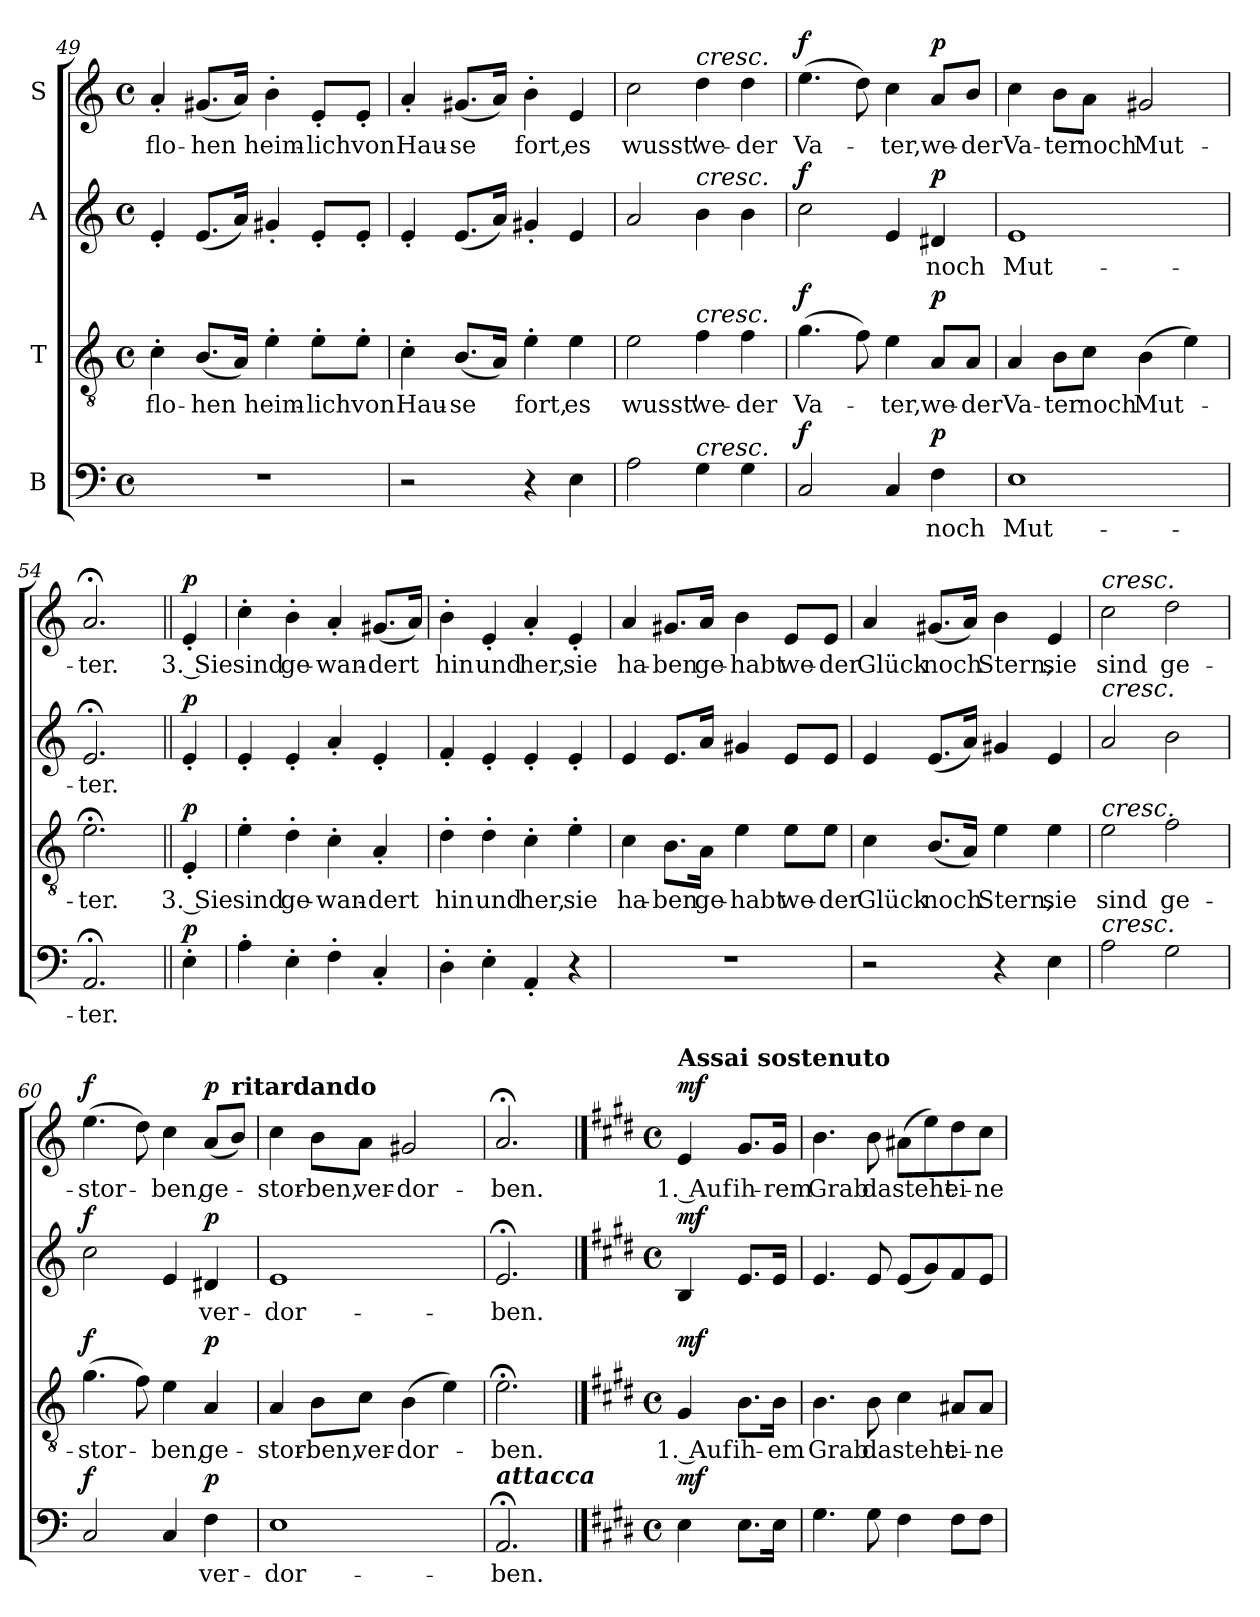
**kern	**text	**dynam	**kern	**text	**dynam	**kern	**text	**dynam	**kern	**text	**dynam
*part4	*part4	*part4	*part3	*part3	*part3	*part2	*part2	*part2	*part1	*part1	*part1
*staff4	*staff4	*staff4	*staff3	*staff3	*staff3	*staff2	*staff2	*staff2	*staff1	*staff1	*staff1
*I"B	*	*	*I"T	*	*	*I"A	*	*	*I"S	*	*
*clefF4	*	*	*clefGv2	*	*	*clefG2	*	*	*clefG2	*	*
*k[]	*	*	*k[]	*	*	*k[]	*	*	*k[]	*	*
*M4/4	*	*	*M4/4	*	*	*M4/4	*	*	*M4/4	*	*
*met(c)	*	*	*met(c)	*	*	*met(c)	*	*	*met(c)	*	*
=49	=49	=49	=49	=49	=49	=49	=49	=49	=49	=49	=49
!	!	!	!	!LO:LY:b	!	!	!	!	!	!LO:LY:b	!
1r	.	.	4c'\	flo-	.	4e'/	.	.	4a'/	flo-	.
!	!	!	!	!LO:LY:b	!	!	!	!	!	!LO:LY:b	!
.	.	.	(<8.B/L	-hen	.	(<8.e/L	.	.	(<8.g#X/L	-hen	.
.	.	.	16A/Jk)	.	.	16a/Jk)	.	.	16a/Jk)	.	.
!	!	!	!	!LO:LY:b	!	!	!	!	!	!LO:LY:b	!
.	.	.	4e'\	heim-	.	4g#X'/	.	.	4b'\	heim-	.
!	!	!	!	!LO:LY:b	!	!	!	!	!	!LO:LY:b	!
.	.	.	8e'\L	-lich	.	8e'/L	.	.	8e'/L	-lich	.
!	!	!	!	!LO:LY:b	!	!	!	!	!	!LO:LY:b	!
.	.	.	8e'\J	von	.	8e'/J	.	.	8e'/J	von	.
!!LO:LB:g=z
=50	=50	=50	=50	=50	=50	=50	=50	=50	=50	=50	=50
!	!	!	!	!LO:LY:b	!	!	!	!	!	!LO:LY:b	!
2r	.	.	4c'\	Hau-	.	4e'/	.	.	4a'/	Hau-	.
!	!	!	!	!LO:LY:b	!	!	!	!	!	!LO:LY:b	!
.	.	.	(<8.B/L	-se	.	(<8.e/L	.	.	(<8.g#X/L	-se	.
.	.	.	16A/Jk)	.	.	16a/Jk)	.	.	16a/Jk)	.	.
!	!	!	!	!LO:LY:b	!	!	!	!	!	!LO:LY:b	!
4r	.	.	4e'\	fort,	.	4g#X'/	.	.	4b'\	fort,	.
!	!	!	!	!LO:LY:b	!	!	!	!	!	!LO:LY:b	!
4E\	.	.	4e\	es	.	4e/	.	.	4e/	es	.
=51	=51	=51	=51	=51	=51	=51	=51	=51	=51	=51	=51
!	!	!	!	!LO:LY:b	!	!	!	!	!	!LO:LY:b	!
2A\	.	.	2e\	wusst'	.	2a/	.	.	2cc\	wusst'	.
!	!	!	!	!	!	!	!	!	!LO:TX:a:i:t=cresc.	!	!
!	!	!	!	!	!	!LO:TX:a:i:t=cresc.	!	!	!	!	!
!	!	!	!LO:TX:a:i:t=cresc.	!	!	!	!	!	!	!	!
!LO:TX:a:i:t=cresc.	!	!	!	!	!	!	!	!	!	!	!
!	!	!	!	!LO:LY:b	!	!	!	!	!	!LO:LY:b	!
4G\	.	.	4f\	we-	.	4b\	.	.	4dd\	we-	.
!	!	!	!	!LO:LY:b	!	!	!	!	!	!LO:LY:b	!
4G\	.	.	4f\	-der	.	4b\	.	.	4dd\	-der	.
=52	=52	=52	=52	=52	=52	=52	=52	=52	=52	=52	=52
!	!	!LO:DY:b	!	!LO:LY:b	!LO:DY:b	!	!	!LO:DY:b	!	!LO:LY:b	!LO:DY:b
2C/	.	f	(>4.g\	Va-	f	2cc\	.	f	(>4.ee\	Va-	f
.	.	.	8f\)	.	.	.	.	.	8dd\)	.	.
!	!	!	!	!LO:LY:b	!	!	!	!	!	!LO:LY:b	!
4C/	.	.	4e\	-ter,	.	4e/	.	.	4cc\	-ter,	.
!	!LO:LY:b	!LO:DY:b	!	!LO:LY:b	!LO:DY:b	!	!LO:LY:b	!LO:DY:b	!	!LO:LY:b	!LO:DY:b
4F\	noch	p	8A/L	we-	p	4d#X/	noch	p	8a/L	we-	p
!	!	!	!	!LO:LY:b	!	!	!	!	!	!LO:LY:b	!
.	.	.	8A/J	-der	.	.	.	.	8b/J	-der	.
=53	=53	=53	=53	=53	=53	=53	=53	=53	=53	=53	=53
!	!LO:LY:b	!	!	!LO:LY:b	!	!	!LO:LY:b	!	!	!LO:LY:b	!
1E	Mut-	.	4A/	Va-	.	1e	Mut-	.	4cc\	Va-	.
!	!	!	!	!LO:LY:b	!	!	!	!	!	!LO:LY:b	!
.	.	.	8B\L	-ter	.	.	.	.	8b\L	-ter	.
!	!	!	!	!LO:LY:b	!	!	!	!	!	!LO:LY:b	!
.	.	.	8c\J	noch	.	.	.	.	8a\J	noch	.
!	!	!	!	!LO:LY:b	!	!	!	!	!	!LO:LY:b	!
.	.	.	(>4B\	Mut-	.	.	.	.	2g#X/	Mut-	.
.	.	.	4e\)	.	.	.	.	.	.	.	.
=54	=54	=54	=54	=54	=54	=54	=54	=54	=54	=54	=54
!	!LO:LY:b	!	!	!LO:LY:b	!	!	!LO:LY:b	!	!	!LO:LY:b	!
2.AA;</	-ter.	.	2.e;<\	-ter.	.	2.e;</	-ter.	.	2.a;</	-ter.	.
!!LO:LB:g=z
=54X3||	=54X3||	=54X3||	=54X3||	=54X3||	=54X3||	=54X3||	=54X3||	=54X3||	=54X3||	=54X3||	=54X3||
!	!	!LO:DY:b	!	!LO:LY:b	!LO:DY:b	!	!	!LO:DY:b	!	!LO:LY:b	!LO:DY:b
4E'\	.	p	4E'/	3. Sie	p	4e'/	.	p	4e'/	3. Sie	p
=55	=55	=55	=55	=55	=55	=55	=55	=55	=55	=55	=55
!	!	!	!	!LO:LY:b	!	!	!	!	!	!LO:LY:b	!
4A'\	.	.	4e'\	sind	.	4e'/	.	.	4cc'\	sind	.
!	!	!	!	!LO:LY:b	!	!	!	!	!	!LO:LY:b	!
4E'\	.	.	4d'\	ge-	.	4e'/	.	.	4b'\	ge-	.
!	!	!	!	!LO:LY:b	!	!	!	!	!	!LO:LY:b	!
4F'\	.	.	4c'\	-wan-	.	4a'/	.	.	4a'/	-wan-	.
!	!	!	!	!LO:LY:b	!	!	!	!	!	!LO:LY:b	!
4C'/	.	.	4A'/	-dert	.	4e'/	.	.	(<8.g#X/L	-dert	.
.	.	.	.	.	.	.	.	.	16a/Jk)	.	.
=56	=56	=56	=56	=56	=56	=56	=56	=56	=56	=56	=56
!	!	!	!	!LO:LY:b	!	!	!	!	!	!LO:LY:b	!
4D'\	.	.	4d'\	hin	.	4f'/	.	.	4b'\	hin	.
!	!	!	!	!LO:LY:b	!	!	!	!	!	!LO:LY:b	!
4E'\	.	.	4d'\	und	.	4e'/	.	.	4e'/	und	.
!	!	!	!	!LO:LY:b	!	!	!	!	!	!LO:LY:b	!
4AA'/	.	.	4c'\	her,	.	4e'/	.	.	4a'/	her,	.
!	!	!	!	!LO:LY:b	!	!	!	!	!	!LO:LY:b	!
4r	.	.	4e'\	sie	.	4e'/	.	.	4e'/	sie	.
=57	=57	=57	=57	=57	=57	=57	=57	=57	=57	=57	=57
!	!	!	!	!LO:LY:b	!	!	!	!	!	!LO:LY:b	!
1r	.	.	4c\	ha-	.	4e/	.	.	4a/	ha-	.
!	!	!	!	!LO:LY:b	!	!	!	!	!	!LO:LY:b	!
.	.	.	8.B\L	-ben	.	8.e/L	.	.	8.g#X/L	-ben	.
!	!	!	!	!LO:LY:b	!	!	!	!	!	!LO:LY:b	!
.	.	.	16A\Jk	ge-	.	16a/Jk	.	.	16a/Jk	ge-	.
!	!	!	!	!LO:LY:b	!	!	!	!	!	!LO:LY:b	!
.	.	.	4e\	-habt	.	4g#X/	.	.	4b\	-habt	.
!	!	!	!	!LO:LY:b	!	!	!	!	!	!LO:LY:b	!
.	.	.	8e\L	we-	.	8e/L	.	.	8e/L	we-	.
!	!	!	!	!LO:LY:b	!	!	!	!	!	!LO:LY:b	!
.	.	.	8e\J	-der	.	8e/J	.	.	8e/J	-der	.
!!LO:PB:g=z
=58	=58	=58	=58	=58	=58	=58	=58	=58	=58	=58	=58
!	!	!	!	!LO:LY:b	!	!	!	!	!	!LO:LY:b	!
2r	.	.	4c\	Glück	.	4e/	.	.	4a/	Glück	.
!	!	!	!	!LO:LY:b	!	!	!	!	!	!LO:LY:b	!
.	.	.	(<8.B/L	noch	.	(<8.e/L	.	.	(<8.g#X/L	noch	.
.	.	.	16A/Jk)	.	.	16a/Jk)	.	.	16a/Jk)	.	.
!	!	!	!	!LO:LY:b	!	!	!	!	!	!LO:LY:b	!
4r	.	.	4e\	Stern,	.	4g#X/	.	.	4b\	Stern,	.
!	!	!	!	!LO:LY:b	!	!	!	!	!	!LO:LY:b	!
4E\	.	.	4e\	sie	.	4e/	.	.	4e/	sie	.
=59	=59	=59	=59	=59	=59	=59	=59	=59	=59	=59	=59
!	!	!	!	!	!	!	!	!	!LO:TX:a:i:t=cresc.	!	!
!	!	!	!	!	!	!LO:TX:a:i:t=cresc.	!	!	!	!	!
!	!	!	!LO:TX:a:i:t=cresc.	!	!	!	!	!	!	!	!
!LO:TX:a:i:t=cresc.	!	!	!	!	!	!	!	!	!	!	!
!	!	!	!	!LO:LY:b	!	!	!	!	!	!LO:LY:b	!
2A\	.	.	2e\	sind	.	2a/	.	.	2cc\	sind	.
!	!	!	!	!LO:LY:b	!	!	!	!	!	!LO:LY:b	!
2G\	.	.	2f\	ge-	.	2b\	.	.	2dd\	ge-	.
=60	=60	=60	=60	=60	=60	=60	=60	=60	=60	=60	=60
!	!	!LO:DY:b	!	!LO:LY:b	!LO:DY:b	!	!	!LO:DY:b	!	!LO:LY:b	!LO:DY:b
2C/	.	f	(>4.g\	-stor-	f	2cc\	.	f	(>4.ee\	-stor-	f
.	.	.	8f\)	.	.	.	.	.	8dd\)	.	.
!	!	!	!	!LO:LY:b	!	!	!	!	!	!LO:LY:b	!
4C/	.	.	4e\	-ben,	.	4e/	.	.	4cc\	-ben,	.
!	!LO:LY:b	!LO:DY:b	!	!LO:LY:b	!LO:DY:b	!	!LO:LY:b	!LO:DY:b	!	!LO:LY:b	!LO:DY:b
4F\	ver-	p	4A/	ge-	p	4d#X/	ver-	p	(<8a/L	ge-	p
!	!	!	!	!	!	!	!	!	!LO:TX:a:B:t=ritardando	!	!
.	.	.	.	.	.	.	.	.	8b/J)	.	.
=61	=61	=61	=61	=61	=61	=61	=61	=61	=61	=61	=61
!	!LO:LY:b	!	!	!LO:LY:b	!	!	!LO:LY:b	!	!	!LO:LY:b	!
1E	-dor-	.	4A/	-stor-	.	1e	-dor-	.	4cc\	-stor-	.
!	!	!	!	!LO:LY:b	!	!	!	!	!	!LO:LY:b	!
.	.	.	8B\L	-ben,	.	.	.	.	8b\L	-ben,	.
!	!	!	!	!LO:LY:b	!	!	!	!	!	!LO:LY:b	!
.	.	.	8c\J	ver-	.	.	.	.	8a\J	ver-	.
!	!	!	!	!LO:LY:b	!	!	!	!	!	!LO:LY:b	!
.	.	.	(>4B\	-dor-	.	.	.	.	2g#X/	-dor-	.
.	.	.	4e\)	.	.	.	.	.	.	.	.
=62	=62	=62	=62	=62	=62	=62	=62	=62	=62	=62	=62
!LO:TX:a:Bi:t=attacca	!	!	!	!	!	!	!	!	!	!	!
!	!LO:LY:b	!	!	!LO:LY:b	!	!	!LO:LY:b	!	!	!LO:LY:b	!
2.AA;</	-ben.	.	2.e;<\	-ben.	.	2.e;</	-ben.	.	2.a;</	-ben.	.
!!LO:PB:g=z
==62X4	==62X4	==62X4	==62X4	==62X4	==62X4	==62X4	==62X4	==62X4	==62X4	==62X4	==62X4
*k[f#c#g#d#]	*	*	*k[f#c#g#d#]	*	*	*k[f#c#g#d#]	*	*	*k[f#c#g#d#]	*	*
*M4/4	*	*	*M4/4	*	*	*M4/4	*	*	*M4/4	*	*
*met(c)	*	*	*met(c)	*	*	*met(c)	*	*	*met(c)	*	*
!	!	!	!	!	!	!	!	!	!LO:TX:a:B:t=Assai sostenuto	!	!
!	!	!LO:DY:b	!	!LO:LY:b	!LO:DY:b	!	!	!LO:DY:b	!	!LO:LY:b	!LO:DY:b
4E\	.	mf	4G#/	1. Auf	mf	4B/	.	mf	4e/	1. Auf	mf
!	!	!	!	!LO:LY:b	!	!	!	!	!	!LO:LY:b	!
8.E\L	.	.	8.B\L	ih-	.	8.e/L	.	.	8.g#/L	ih-	.
!	!	!	!	!LO:LY:b	!	!	!	!	!	!LO:LY:b	!
16E\Jk	.	.	16B\Jk	-em	.	16e/Jk	.	.	16g#/Jk	-rem	.
=63	=63	=63	=63	=63	=63	=63	=63	=63	=63	=63	=63
!	!	!	!	!LO:LY:b	!	!	!	!	!	!LO:LY:b	!
4.G#\	.	.	4.B\	Grab	.	4.e/	.	.	4.b\	Grab	.
!	!	!	!	!LO:LY:b	!	!	!	!	!	!LO:LY:b	!
8G#\	.	.	8B\	da	.	8e/	.	.	8b\	da	.
!	!	!	!	!LO:LY:b	!	!	!	!	!	!LO:LY:b	!
4F#\	.	.	4c#\	steht	.	(<8e/L	.	.	(>8a#X\L	steht	.
.	.	.	.	.	.	8g#/)	.	.	8ee\)	.	.
!	!	!	!	!LO:LY:b	!	!	!	!	!	!LO:LY:b	!
8F#\L	.	.	8A#X/L	ei-	.	8f#/	.	.	8dd#\	ei-	.
!	!	!	!	!LO:LY:b	!	!	!	!	!	!LO:LY:b	!
8F#\J	.	.	8A#/J	-ne	.	8e/J	.	.	8cc#\J	-ne	.
=	=	=	=	=	=	=	=	=	=	=	=
*-	*-	*-	*-	*-	*-	*-	*-	*-	*-	*-	*-
